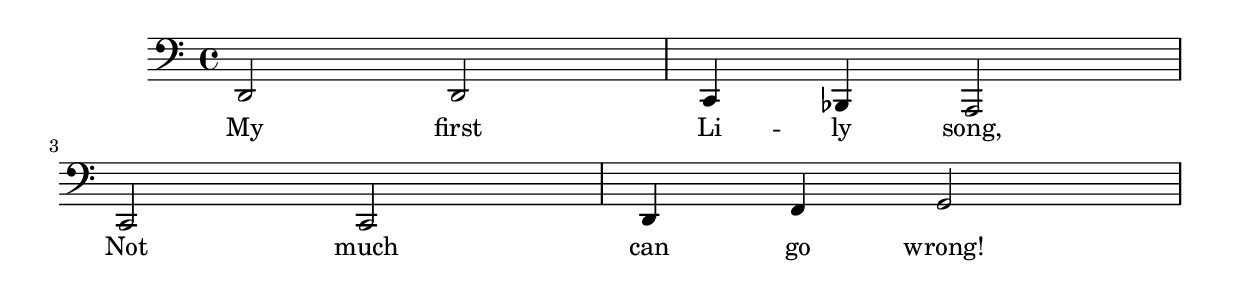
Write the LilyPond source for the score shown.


%% A simple song in LilyPond
<<
  \relative {
    \clef bass
    d,2 d c4 bes a2 \break
    c2 c d4 f g2
  }
  \addlyrics {
    My first Li -- ly song,
    Not much can go wrong!
  }
>>

%% Optional helper for automatic updating by convert-ly.  May be omitted.
\version "2.7.39"
    
